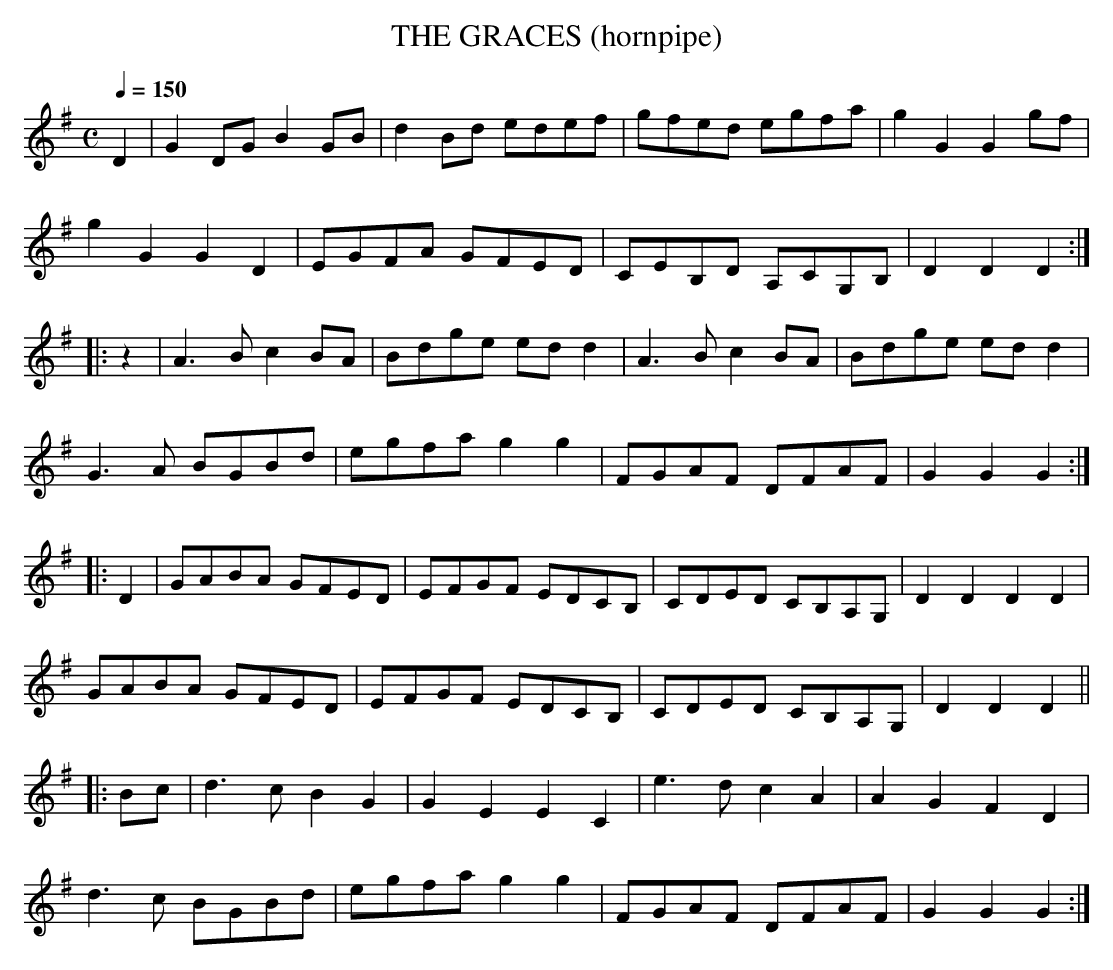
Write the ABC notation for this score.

X:1
T:THE GRACES (hornpipe)
Q:1/4=150
M:C
L:1/8
K:G
D2|G2DG B2GB|d2Bd edef|gfed egfa|g2G2 G2gf|
g2G2 G2D2|EGFA GFED|CEB,D A,CG,B,|D2D2D2 :|
|:z2|A3B c2BA|Bdge edd2|A3B c2BA|Bdge edd2|
G3A BGBd|egfa g2g2|FGAF DFAF|G2G2G2 :|
|:D2|GABA GFED|EFGF EDCB,|CDED CB,A,G,|D2D2 D2D2|
GABA GFED|EFGF EDCB,|CDED CB,A,G,|D2D2D2 ||
|:Bc|d3c B2G2|G2E2 E2C2|e3d c2A2|A2G2 F2D2|
d3c BGBd|egfa g2g2|FGAF DFAF|G2G2G2 :|
